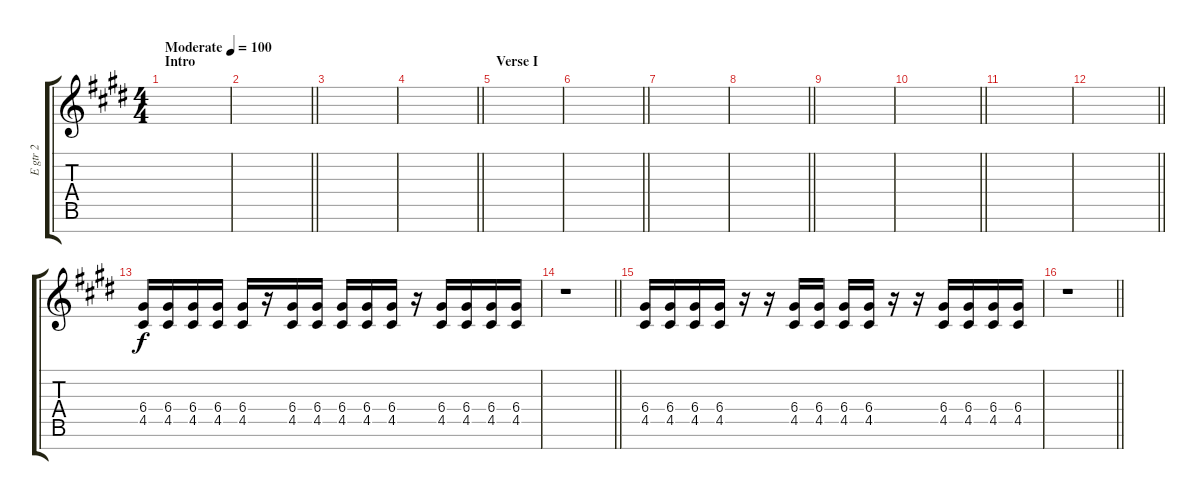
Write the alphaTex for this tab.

\track ("E gtr 2" "E gtr 2") {instrument distortionguitar}
\staff {score tabs}
\tuning (E4 B3 G3 D3 A2 E2 B1) {hide}
\ts (4 4)
\section ("" "Intro")
\tempo (100 "Moderate")
\clef g2
\ks e
|
\barLineRight lightlight
|
|
\barLineRight lightlight
|
\section ("" "Verse I")
|
\barLineRight lightlight
|
|
\barLineRight lightlight
|
|
\barLineRight lightlight
|
|
\barLineRight lightlight
|
(6.4 4.5).16 (6.4 4.5).16 (6.4 4.5).16 (6.4 4.5).16 (6.4 4.5).16 r.16 (6.4 4.5).16 (6.4 4.5).16 (6.4 4.5).16 (6.4 4.5).16 (6.4 4.5).16 r.16 (6.4 4.5).16 (6.4 4.5).16 (6.4 4.5).16 (6.4 4.5).16 |
\barLineRight lightlight
r.1 |
(6.4 4.5).16 (6.4 4.5).16 (6.4 4.5).16 (6.4 4.5).16 r.16 r.16 (6.4 4.5).16 (6.4 4.5).16 (6.4 4.5).16 (6.4 4.5).16 r.16 r.16 (6.4 4.5).16 (6.4 4.5).16 (6.4 4.5).16 (6.4 4.5).16 |
\barLineRight lightlight
r.1
